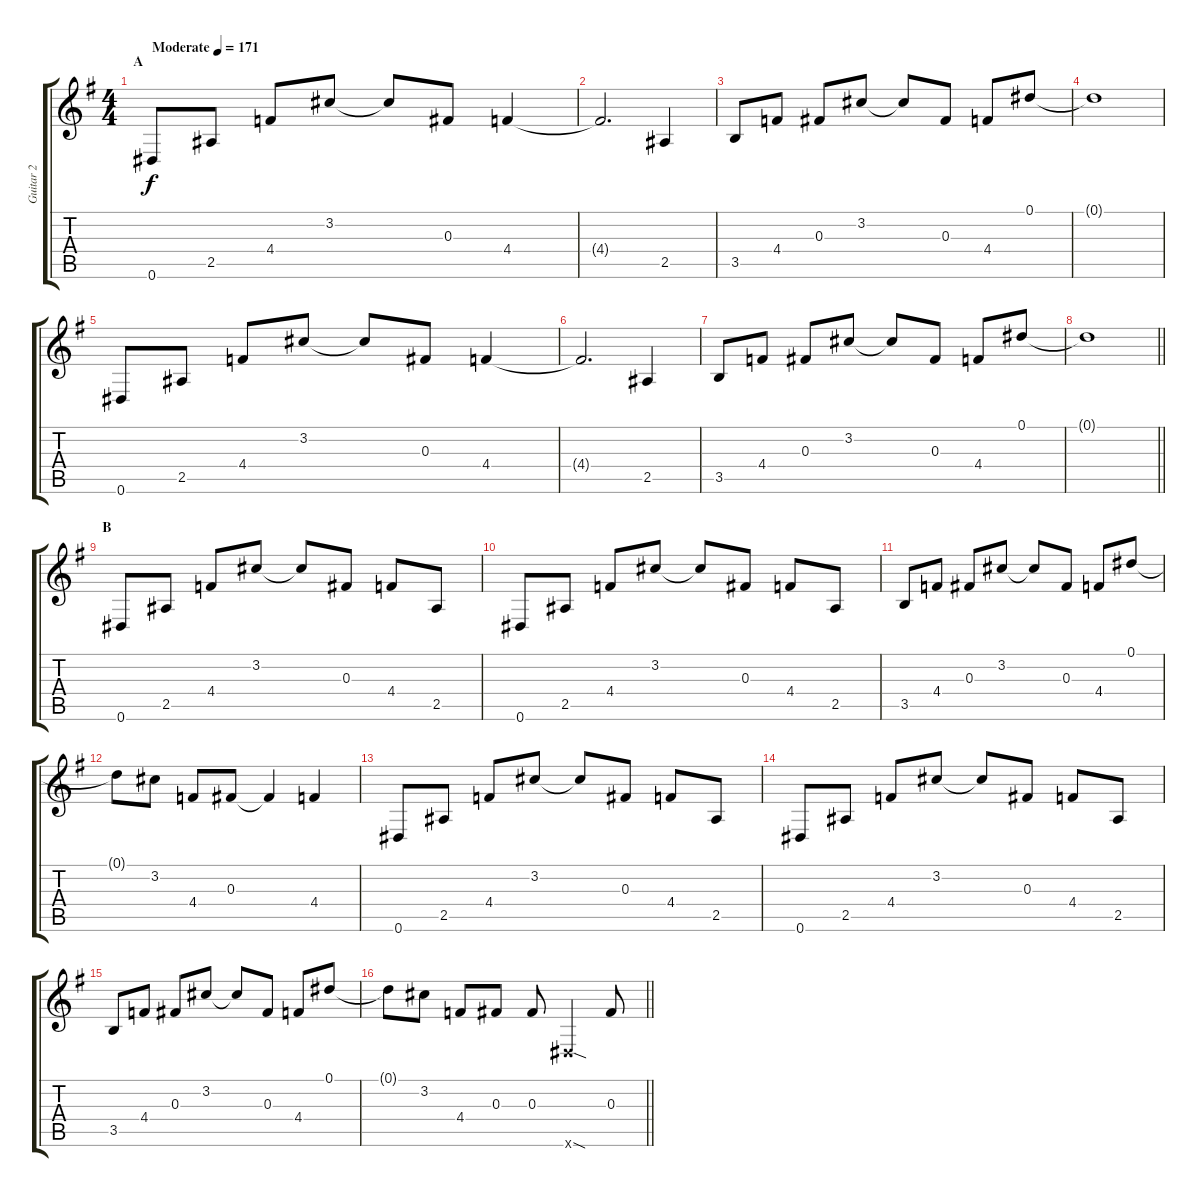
\track ("Guitar 2" "Guitar 2") {instrument acousticguitarsteel}
\staff {score tabs}
\tuning (Eb4 Bb3 Gb3 Db3 Ab2 Eb2) {hide}
\ts (4 4)
\section ("" "A")
\tempo (171 "Moderate")
\clef g2
\ks g
0.6.8{dy f instrument acousticguitarsteel} 2.5.8 4.4.8 3.2.8 3.2{t}.8 0.3.8 4.4.4 |
4.4{t}.2{d} 2.5.4 |
3.5.8 4.4.8 0.3.8 3.2.8 3.2{t}.8 0.3.8 4.4.8 0.1.8 |
0.1{t}.1 |
0.6.8 2.5.8 4.4.8 3.2.8 3.2{t}.8 0.3.8 4.4.4 |
4.4{t}.2{d} 2.5.4 |
3.5.8 4.4.8 0.3.8 3.2.8 3.2{t}.8 0.3.8 4.4.8 0.1.8 |
\barLineRight lightlight
0.1{t}.1 |
\section ("" "B")
0.6.8 2.5.8 4.4.8 3.2.8 3.2{t}.8 0.3.8 4.4.8 2.5.8 |
0.6.8 2.5.8 4.4.8 3.2.8 3.2{t}.8 0.3.8 4.4.8 2.5.8 |
3.5.8 4.4.8 0.3.8 3.2.8 3.2{t}.8 0.3.8 4.4.8 0.1.8 |
0.1{t}.8 3.2.8 4.4.8 0.3.8 0.3{t}.4 4.4.4 |
0.6.8 2.5.8 4.4.8 3.2.8 3.2{t}.8 0.3.8 4.4.8 2.5.8 |
0.6.8 2.5.8 4.4.8 3.2.8 3.2{t}.8 0.3.8 4.4.8 2.5.8 |
3.5.8 4.4.8 0.3.8 3.2.8 3.2{t}.8 0.3.8 4.4.8 0.1.8 |
\barLineRight lightlight
0.1{t}.8 3.2.8 4.4.8 0.3.8 0.3.8 0.6{sod x}.4 0.3.8
